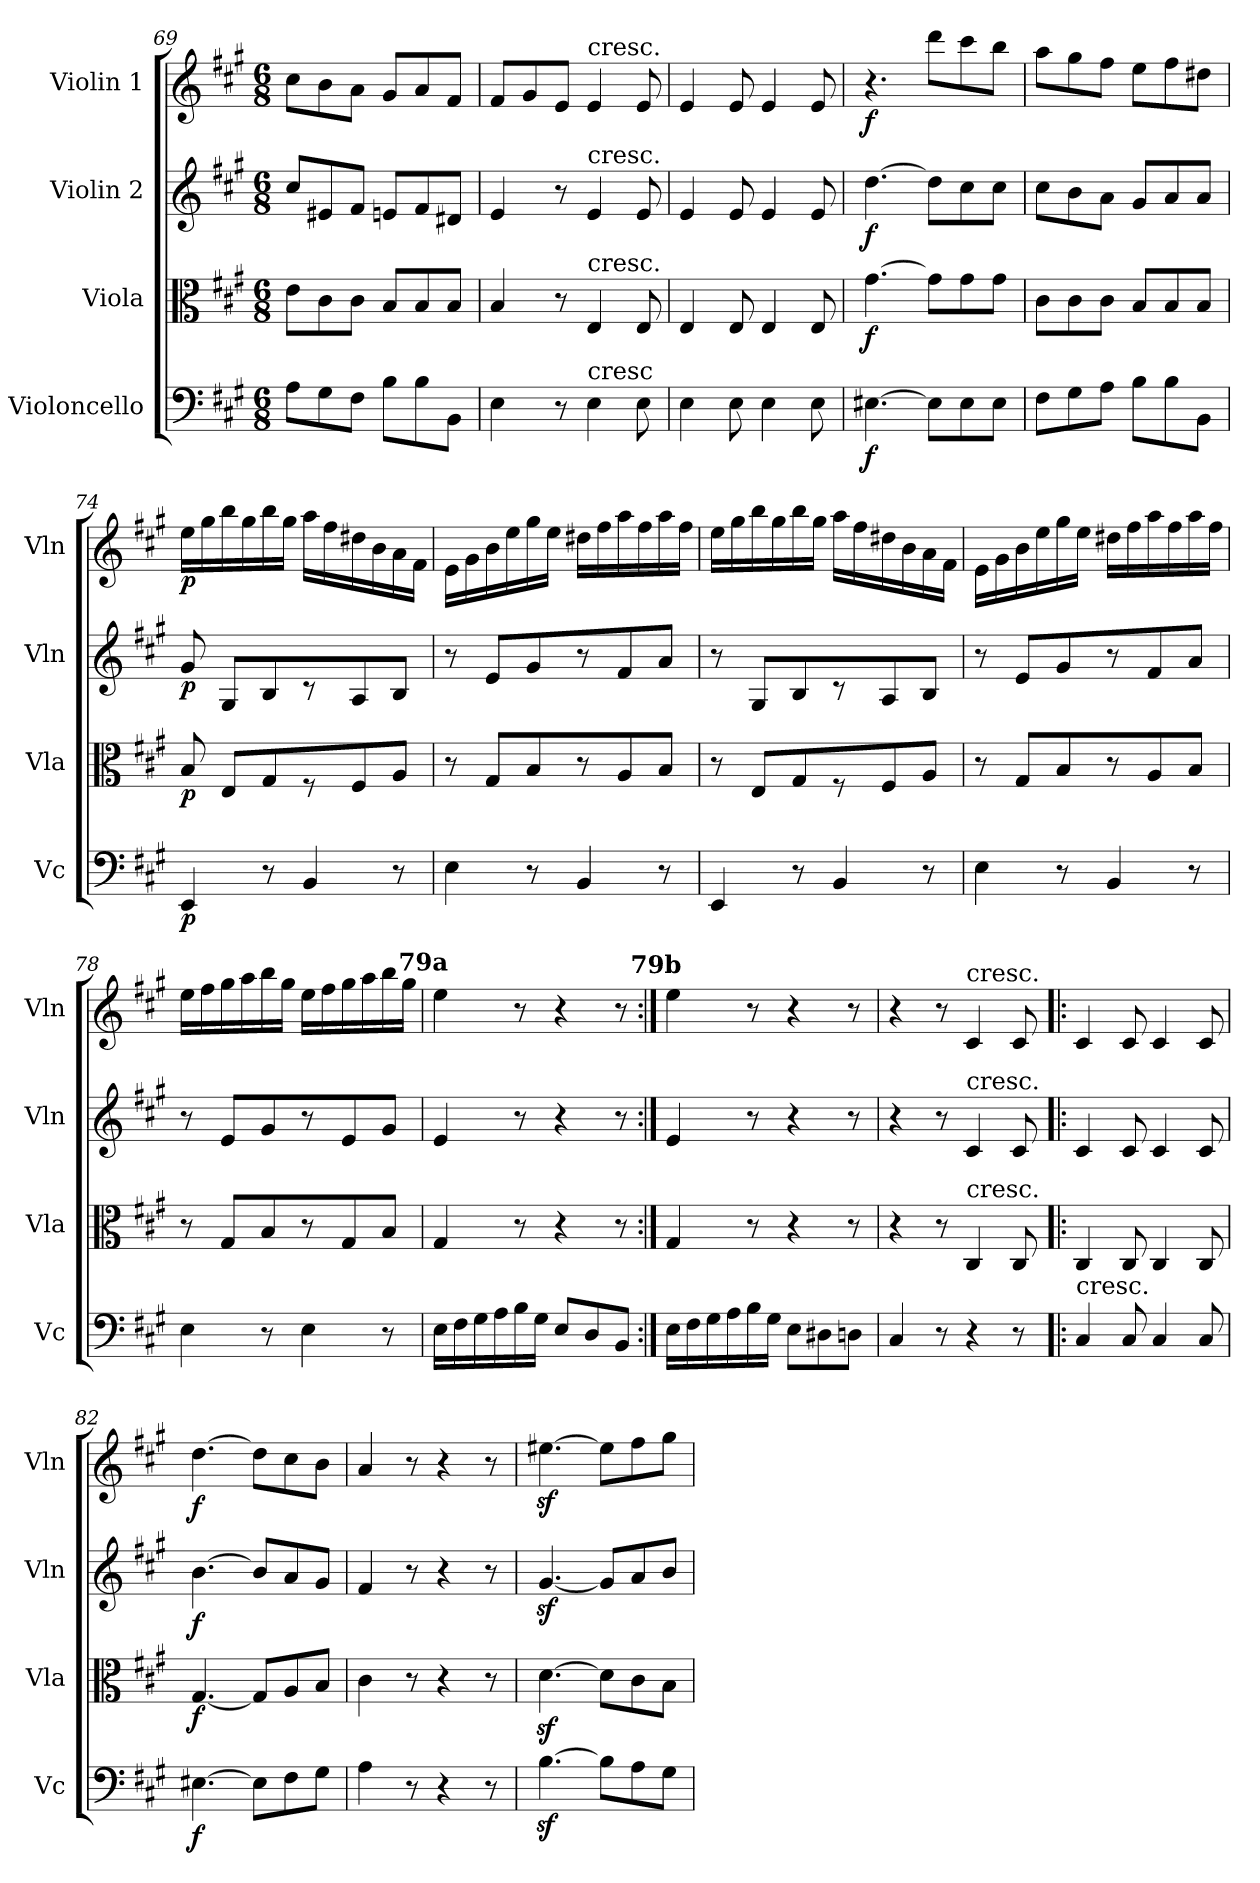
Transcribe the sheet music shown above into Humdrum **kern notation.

**kern	**dynam	**kern	**dynam	**kern	**dynam	**kern	**dynam
*part4	*part4	*part3	*part3	*part2	*part2	*part1	*part1
*staff4	*staff4	*staff3	*staff3	*staff2	*staff2	*staff1	*staff1
*I"Violoncello	*	*I"Viola	*	*I"Violin 2	*	*I"Violin 1	*
*I'Vc	*	*I'Vla	*	*I'Vln	*	*I'Vln	*
*clefF4	*	*clefC3	*	*clefG2	*	*clefG2	*
*k[f#c#g#]	*	*k[f#c#g#]	*	*k[f#c#g#]	*	*k[f#c#g#]	*
*A:	*	*A:	*	*A:	*	*A:	*
*M6/8	*	*M6/8	*	*M6/8	*	*M6/8	*
=69	=69	=69	=69	=69	=69	=69	=69
8A\L	.	8e\L	.	8cc#/L	.	8cc#\L	.
8G#\	.	8c#\	.	8e#X/	.	8b\	.
8F#\J	.	8c#\J	.	8f#/J	.	8a\J	.
8B\L	.	8B/L	.	8en/L	.	8g#/L	.
8B\	.	8B/	.	8f#/	.	8a/	.
8BB\J	.	8B/J	.	8d#X/J	.	8f#/J	.
=70	=70	=70	=70	=70	=70	=70	=70
4E\	.	4B/	.	4e/	.	8f#/L	.
.	.	.	.	.	.	8g#/	.
8r	.	8r	.	8r	.	8e/J	.
!	!	!	!	!	!	!LO:TX:a:t=cresc.	!
!	!	!	!	!LO:TX:a:t=cresc.	!	!	!
!	!	!LO:TX:a:t=cresc.	!	!	!	!	!
!LO:TX:a:t=cresc	!	!	!	!	!	!	!
4E\	.	4E/	.	4e/	.	4e/	.
8E\	.	8E/	.	8e/	.	8e/	.
!!LO:LB:g=z
=71	=71	=71	=71	=71	=71	=71	=71
4E\	.	4E/	.	4e/	.	4e/	.
8E\	.	8E/	.	8e/	.	8e/	.
4E\	.	4E/	.	4e/	.	4e/	.
8E\	.	8E/	.	8e/	.	8e/	.
!!LO:PB:g=z
=72	=72	=72	=72	=72	=72	=72	=72
!	!LO:DY:b	!	!LO:DY:b	!	!LO:DY:b	!	!LO:DY:b
[4.E#X\	f	[4.g#\	f	[4.dd\	f	4.r	f
8E#\L]	.	8g#\L]	.	8dd\L]	.	8ddd\L	.
8E#\	.	8g#\	.	8cc#\	.	8ccc#\	.
8E#\J	.	8g#\J	.	8cc#\J	.	8bb\J	.
=73	=73	=73	=73	=73	=73	=73	=73
8F#\L	.	8c#\L	.	8cc#\L	.	8aa\L	.
8G#\	.	8c#\	.	8b\	.	8gg#\	.
8A\J	.	8c#\J	.	8a\J	.	8ff#\J	.
8B\L	.	8B/L	.	8g#/L	.	8ee\L	.
8B\	.	8B/	.	8a/	.	8ff#\	.
8BB\J	.	8B/J	.	8a/J	.	8dd#X\J	.
=74	=74	=74	=74	=74	=74	=74	=74
!	!LO:DY:b	!	!LO:DY:b	!	!LO:DY:b	!	!LO:DY:b
4EE/	p	8B/	p	8g#/	p	16ee\LL	p
.	.	.	.	.	.	16gg#\	.
.	.	8E/L	.	8G#/L	.	16bb\	.
.	.	.	.	.	.	16gg#\	.
8r	.	8G#/	.	8B/	.	16bb\	.
.	.	.	.	.	.	16gg#\JJ	.
4BB/	.	8r	.	8r	.	16aa\LL	.
.	.	.	.	.	.	16ff#\	.
.	.	8F#/	.	8A/	.	16dd#X\	.
.	.	.	.	.	.	16b\	.
8r	.	8A/J	.	8B/J	.	16a\	.
.	.	.	.	.	.	16f#\JJ	.
!!LO:LB:g=z
=75	=75	=75	=75	=75	=75	=75	=75
4E\	.	8r	.	8r	.	16e\LL	.
.	.	.	.	.	.	16g#\	.
.	.	8G#/L	.	8e/L	.	16b\	.
.	.	.	.	.	.	16ee\	.
8r	.	8B/	.	8g#/	.	16gg#\	.
.	.	.	.	.	.	16ee\JJ	.
4BB/	.	8r	.	8r	.	16dd#X\LL	.
.	.	.	.	.	.	16ff#\	.
.	.	8A/	.	8f#/	.	16aa\	.
.	.	.	.	.	.	16ff#\	.
8r	.	8B/J	.	8a/J	.	16aa\	.
.	.	.	.	.	.	16ff#\JJ	.
!!LO:PB:g=z
=76	=76	=76	=76	=76	=76	=76	=76
4EE/	.	8r	.	8r	.	16ee\LL	.
.	.	.	.	.	.	16gg#\	.
.	.	8E/L	.	8G#/L	.	16bb\	.
.	.	.	.	.	.	16gg#\	.
8r	.	8G#/	.	8B/	.	16bb\	.
.	.	.	.	.	.	16gg#\JJ	.
4BB/	.	8r	.	8r	.	16aa\LL	.
.	.	.	.	.	.	16ff#\	.
.	.	8F#/	.	8A/	.	16dd#X\	.
.	.	.	.	.	.	16b\	.
8r	.	8A/J	.	8B/J	.	16a\	.
.	.	.	.	.	.	16f#\JJ	.
=77	=77	=77	=77	=77	=77	=77	=77
4E\	.	8r	.	8r	.	16e\LL	.
.	.	.	.	.	.	16g#\	.
.	.	8G#/L	.	8e/L	.	16b\	.
.	.	.	.	.	.	16ee\	.
8r	.	8B/	.	8g#/	.	16gg#\	.
.	.	.	.	.	.	16ee\JJ	.
4BB/	.	8r	.	8r	.	16dd#X\LL	.
.	.	.	.	.	.	16ff#\	.
.	.	8A/	.	8f#/	.	16aa\	.
.	.	.	.	.	.	16ff#\	.
8r	.	8B/J	.	8a/J	.	16aa\	.
.	.	.	.	.	.	16ff#\JJ	.
=78	=78	=78	=78	=78	=78	=78	=78
4E\	.	8r	.	8r	.	16ee\LL	.
.	.	.	.	.	.	16ff#\	.
.	.	8G#/L	.	8e/L	.	16gg#\	.
.	.	.	.	.	.	16aa\	.
8r	.	8B/	.	8g#/	.	16bb\	.
.	.	.	.	.	.	16gg#\JJ	.
4E\	.	8r	.	8r	.	16ee\LL	.
.	.	.	.	.	.	16ff#\	.
.	.	8G#/	.	8e/	.	16gg#\	.
.	.	.	.	.	.	16aa\	.
8r	.	8B/J	.	8g#/J	.	16bb\	.
.	.	.	.	.	.	16gg#\JJ	.
!!LO:PB:g=z
!!LO:REH:place=s1:a:enc=none:fs=8:t=79a
=79	=79	=79	=79	=79	=79	=79	=79
16E\LL	.	4G#/	.	4e/	.	4ee\	.
16F#\	.	.	.	.	.	.	.
16G#\	.	.	.	.	.	.	.
16A\	.	.	.	.	.	.	.
16B\	.	8r	.	8r	.	8r	.
16G#\JJ	.	.	.	.	.	.	.
8E/L	.	4r	.	4r	.	4r	.
8D/	.	.	.	.	.	.	.
8BB/J	.	8r	.	8r	.	8r	.
!!LO:REH:place=s1:a:enc=none:fs=8:t=79b
=79X1:|!	=79X1:|!	=79X1:|!	=79X1:|!	=79X1:|!	=79X1:|!	=79X1:|!	=79X1:|!
16E\LL	.	4G#/	.	4e/	.	4ee\	.
16F#\	.	.	.	.	.	.	.
16G#\	.	.	.	.	.	.	.
16A\	.	.	.	.	.	.	.
16B\	.	8r	.	8r	.	8r	.
16G#\JJ	.	.	.	.	.	.	.
8E\L	.	4r	.	4r	.	4r	.
8D#X\	.	.	.	.	.	.	.
8Dn\J	.	8r	.	8r	.	8r	.
=80	=80	=80	=80	=80	=80	=80	=80
4C#/	.	4r	.	4r	.	4r	.
8r	.	8r	.	8r	.	8r	.
!	!	!	!	!	!	!LO:TX:a:t=cresc.	!
!	!	!	!	!LO:TX:a:t=cresc.	!	!	!
!	!	!LO:TX:a:t=cresc.	!	!	!	!	!
4r	.	4C#/	.	4c#/	.	4c#/	.
8r	.	8C#/	.	8c#/	.	8c#/	.
=81!|:	=81!|:	=81!|:	=81!|:	=81!|:	=81!|:	=81!|:	=81!|:
!LO:TX:a:t=cresc.	!	!	!	!	!	!	!
4C#/	.	4C#/	.	4c#/	.	4c#/	.
8C#/	.	8C#/	.	8c#/	.	8c#/	.
4C#/	.	4C#/	.	4c#/	.	4c#/	.
8C#/	.	8C#/	.	8c#/	.	8c#/	.
!!LO:LB:g=z
=82	=82	=82	=82	=82	=82	=82	=82
!	!LO:DY:b	!	!LO:DY:b	!	!LO:DY:b	!	!LO:DY:b
[4.E#X\	f	[4.G#/	f	[4.b\	f	[4.dd\	f
8E#\L]	.	8G#/L]	.	8b/L]	.	8dd\L]	.
8F#\	.	8A/	.	8a/	.	8cc#\	.
8G#\J	.	8B/J	.	8g#/J	.	8b\J	.
!!LO:PB:g=z
=83	=83	=83	=83	=83	=83	=83	=83
4A\	.	4c#\	.	4f#/	.	4a/	.
8r	.	8r	.	8r	.	8r	.
4r	.	4r	.	4r	.	4r	.
8r	.	8r	.	8r	.	8r	.
=84	=84	=84	=84	=84	=84	=84	=84
[4.Bz<\	.	[4.dz<\	.	[4.g#z</	.	[4.ee#Xz<\	.
8B\L]	.	8d\L]	.	8g#/L]	.	8ee#\L]	.
8A\	.	8c#\	.	8a/	.	8ff#\	.
8G#\J	.	8B\J	.	8b/J	.	8gg#\J	.
=	=	=	=	=	=	=	=
*-	*-	*-	*-	*-	*-	*-	*-
